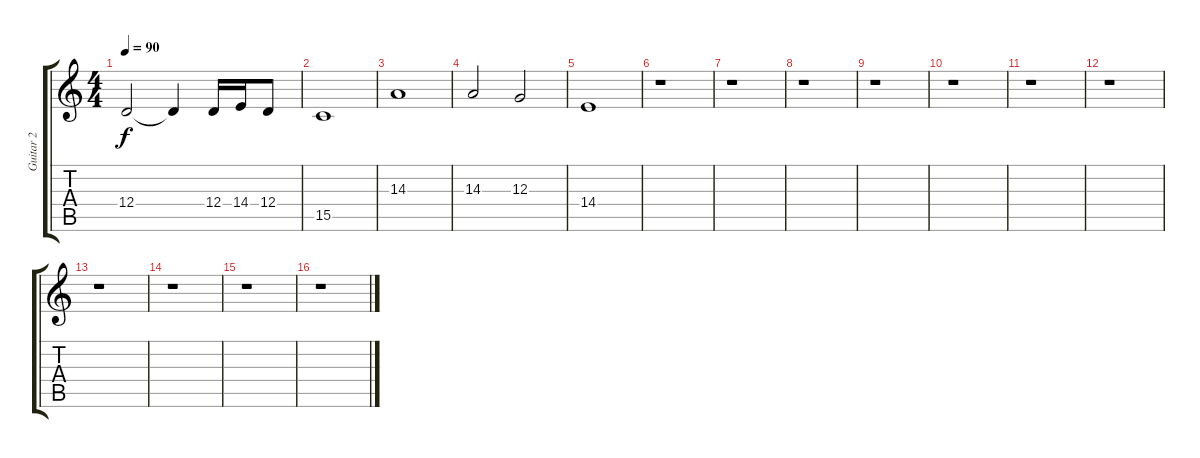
\track ("Guitar 2" "Guitar 2") {instrument harpsichord}
\staff {score tabs}
\tuning (E4 B3 G3 D3 A2 E2) {hide}
\ts (4 4)
\tempo 90
\clef g2
\ks c
12.4.2{dy f} 12.4{t}.4 12.4.16 14.4.16 12.4.8 |
15.5.1 |
14.3.1 |
14.3.2 12.3.2 |
14.4.1 |
r.1 |
r.1 |
r.1 |
r.1 |
r.1 |
r.1 |
r.1 |
r.1 |
r.1 |
r.1 |
r.1
